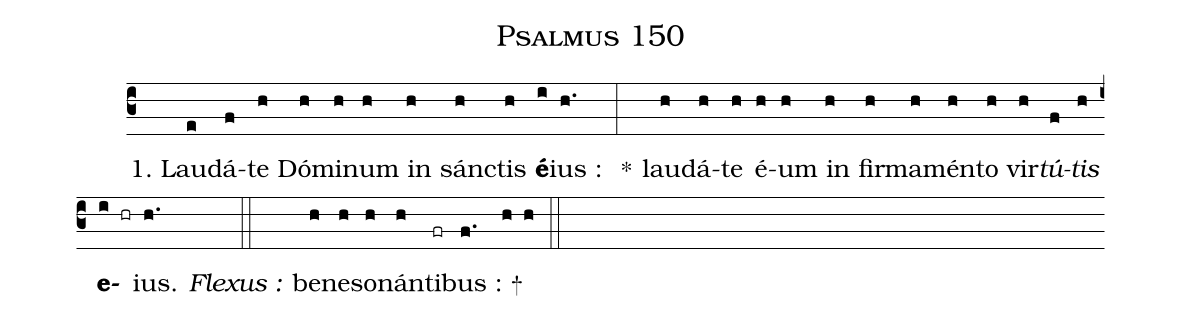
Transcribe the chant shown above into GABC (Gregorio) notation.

name:Psalmus 150;
%%
(c3)
~1.~L{au}(e)dá(f)te(h)  Dó(h)mi(h)num(h) in(h) sán(h)ctis(h)
<b>é</b>(i)ius~:(h.) ~*(:) lau(h)dá(h)te(h) é(h)um(h) in(h)
fir(h)ma(h)mén(h)to(h) vir(h)<i>tú</i>(f)<i>tis</i>(h)
<b>e</b>(i hr)ius.(h.  )
<i>Fl</i>{<i>e</i>}<i>xus~:</i>(::)
be(h)ne(h)so(h)nán(h)ti(fr)bus~:~<sp>+</sp>(f.  h h) (::)

% vim: se enc=utf8 fenc=utf8 digraph syn=gabc:
